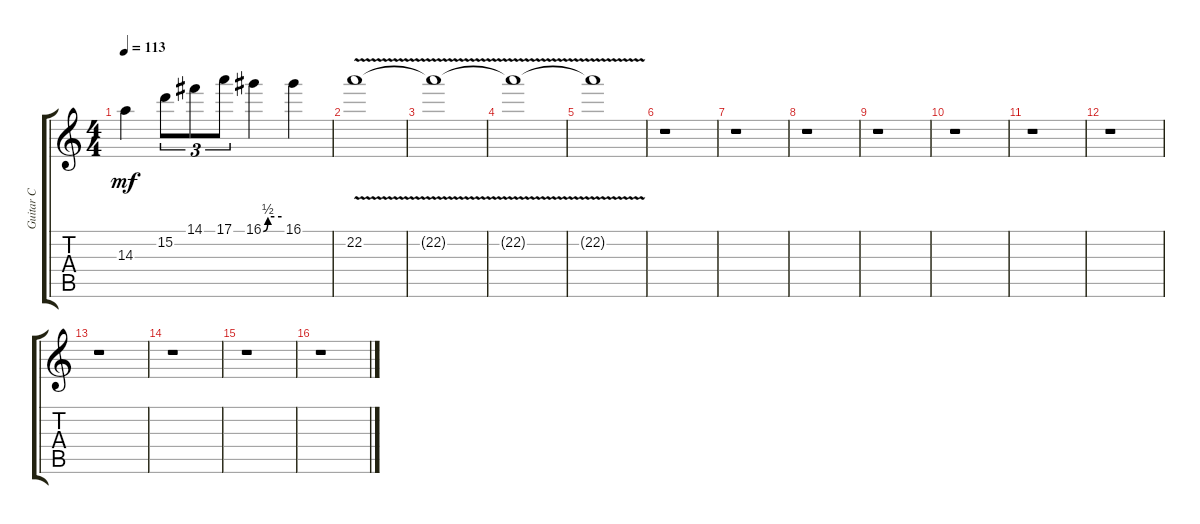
\track ("Guitar C" "Guitar C") {instrument overdrivenguitar}
\staff {score tabs}
\tuning (E4 B3 G3 D3 A2 E2) {hide}
\ts (4 4)
\tempo 113
\clef g2
\ks c
14.3{t}.4{dy mf} 15.2.8{tu (3 2)} 14.1.8{tu (3 2)} 17.1.8{tu (3 2)} 16.1{be (custom 0 0 0 0 15 2 60 2)}.4 16.1.4 |
22.2{v}.1 |
22.2{v t}.1 |
22.2{v t}.1 |
22.2{v t}.1 |
r.1 |
r.1 |
r.1 |
r.1 |
r.1 |
r.1 |
r.1 |
r.1 |
r.1 |
r.1 |
r.1
